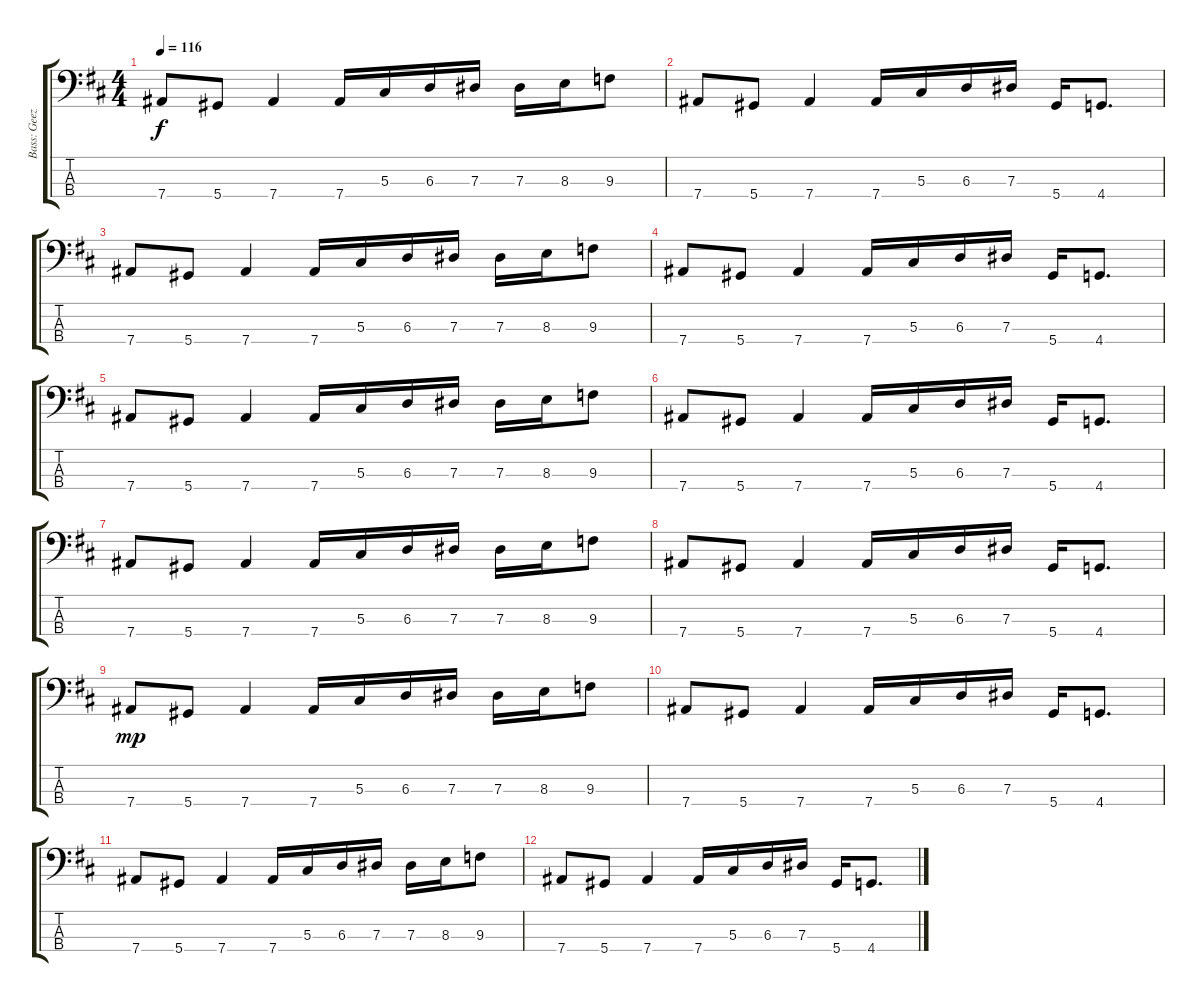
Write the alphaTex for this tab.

\track ("Bass: Geezer" "Bass: Geez") {instrument electricbassfinger}
\staff {score tabs}
\tuning (Gb2 Db2 Ab1 Eb1) {hide}
\ts (4 4)
\tempo 116
\clef f4
\ks d
7.4.8{dy f} 5.4.8 7.4.4 7.4.16 5.3.16 6.3.16 7.3.16 7.3.16 8.3.16 9.3.8 |
7.4.8 5.4.8 7.4.4 7.4.16 5.3.16 6.3.16 7.3.16 5.4.16 4.4.8{d} |
7.4.8 5.4.8 7.4.4 7.4.16 5.3.16 6.3.16 7.3.16 7.3.16 8.3.16 9.3.8 |
7.4.8 5.4.8 7.4.4 7.4.16 5.3.16 6.3.16 7.3.16 5.4.16 4.4.8{d} |
7.4.8 5.4.8 7.4.4 7.4.16 5.3.16 6.3.16 7.3.16 7.3.16 8.3.16 9.3.8 |
7.4.8 5.4.8 7.4.4 7.4.16 5.3.16 6.3.16 7.3.16 5.4.16 4.4.8{d} |
7.4.8 5.4.8 7.4.4 7.4.16 5.3.16 6.3.16 7.3.16 7.3.16 8.3.16 9.3.8 |
7.4.8 5.4.8 7.4.4 7.4.16 5.3.16 6.3.16 7.3.16 5.4.16 4.4.8{d} |
7.4.8{dy mp} 5.4.8 7.4.4 7.4.16 5.3.16 6.3.16 7.3.16 7.3.16 8.3.16 9.3.8 |
7.4.8 5.4.8 7.4.4 7.4.16 5.3.16 6.3.16 7.3.16 5.4.16 4.4.8{d} |
7.4.8 5.4.8 7.4.4 7.4.16 5.3.16 6.3.16 7.3.16 7.3.16 8.3.16 9.3.8 |
7.4.8 5.4.8 7.4.4 7.4.16 5.3.16 6.3.16 7.3.16 5.4.16 4.4.8{d}
